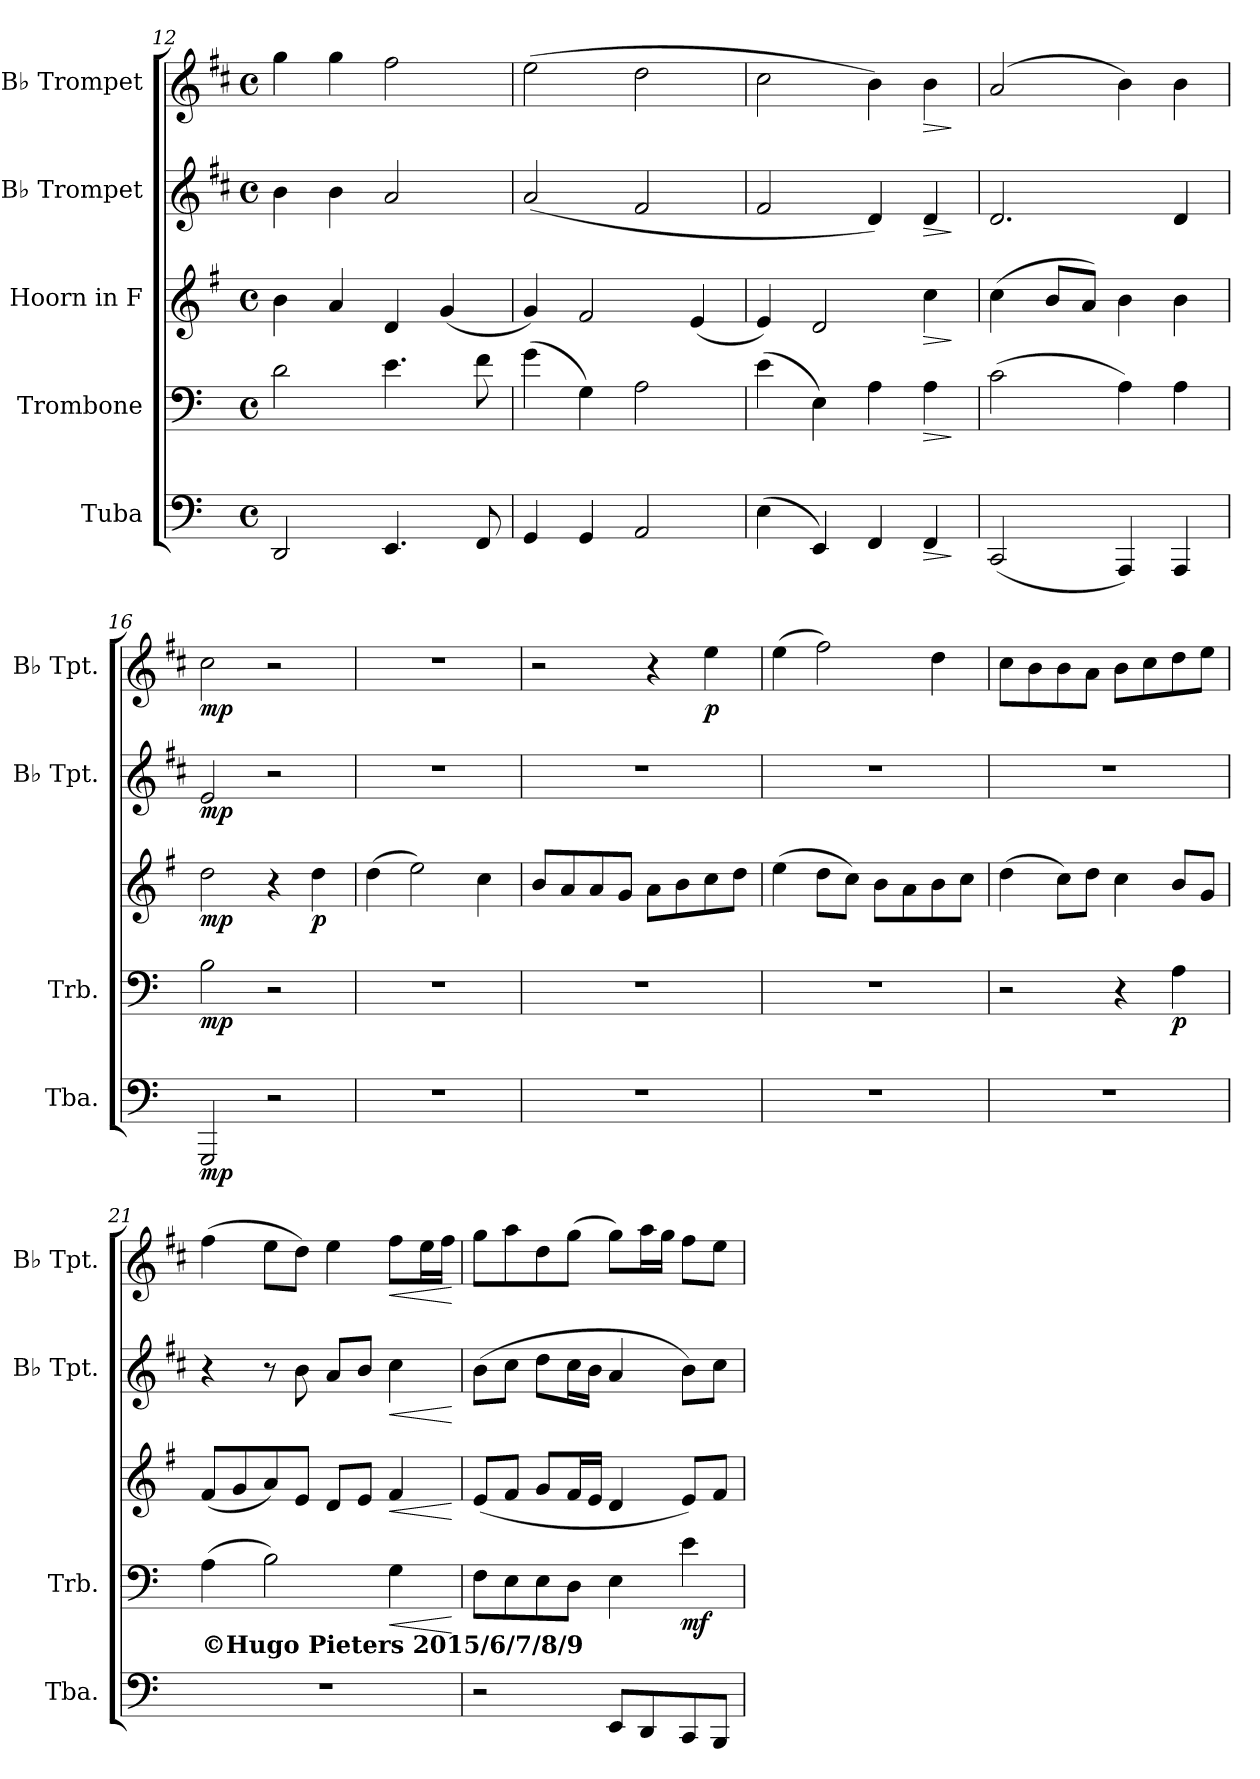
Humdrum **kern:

**kern	**dynam	**kern	**dynam	**kern	**dynam	**kern	**dynam	**kern	**dynam
*part5	*part5	*part4	*part4	*part3	*part3	*part2	*part2	*part1	*part1
*staff5	*staff5	*staff4	*staff4	*staff3	*staff3	*staff2	*staff2	*staff1	*staff1
*I"Tuba	*	*I"Trombone	*	*I"Hoorn in F	*	*I"B♭ Trompet	*	*I"B♭ Trompet	*
*I'Tba.	*	*I'Trb.	*	*	*	*I'B♭ Tpt.	*	*I'B♭ Tpt.	*
*clefF4	*	*clefF4	*	*clefG2	*	*clefG2	*	*clefG2	*
*	*	*	*	*ITrd4c7	*	*ITrd1c2	*	*ITrd1c2	*
*k[]	*	*k[]	*	*k[]	*	*k[]	*	*k[]	*
*M4/4	*	*M4/4	*	*M4/4	*	*M4/4	*	*M4/4	*
*met(c)	*	*met(c)	*	*met(c)	*	*met(c)	*	*met(c)	*
=12	=12	=12	=12	=12	=12	=12	=12	=12	=12
2DD/	.	2d\	.	4e\	.	4a\	.	4ff\	.
.	.	.	.	4d/	.	4a\	.	4ff\	.
4.EE/	.	4.e\	.	4G/	.	2g/	.	2ee\	.
.	.	.	.	(4c/	.	.	.	.	.
8FF/	.	8f\	.	.	.	.	.	.	.
=13	=13	=13	=13	=13	=13	=13	=13	=13	=13
4GG/	.	(4g\	.	4c/)	.	(2g/	.	(2dd\	.
4GG/	.	4G\)	.	2B/	.	.	.	.	.
2AA/	.	2A\	.	.	.	2e/	.	2cc\	.
.	.	.	.	(4A/	.	.	.	.	.
=14	=14	=14	=14	=14	=14	=14	=14	=14	=14
(4E\	.	(4e\	.	4A/)	.	2e/	.	2b\	.
4EE/)	.	4E\)	.	2G/	.	.	.	.	.
4FF/	.	4A\	.	.	.	4c/)	.	4a\)	.
!	!LO:HP:b	!	!LO:HP:b	!	!LO:HP:b	!	!LO:HP:b	!	!LO:HP:b
4FF/	>	4A\	>	4f\	>	4c/	>	4a\	>
.	]	.	]	.	]	.	]	.	]
=15	=15	=15	=15	=15	=15	=15	=15	=15	=15
(2CC/	.	(2c\	.	(4f\	.	2.c/	.	(2g/	.
.	.	.	.	8e/L	.	.	.	.	.
.	.	.	.	8d/J)	.	.	.	.	.
4AAA/)	.	4A\)	.	4e\	.	.	.	4a\)	.
4AAA/	.	4A\	.	4e\	.	4c/	.	4a\	.
=16	=16	=16	=16	=16	=16	=16	=16	=16	=16
!	!LO:DY:b	!	!LO:DY:b	!	!LO:DY:b	!	!LO:DY:b	!	!LO:DY:b
2GGG/	mp	2B\	mp	2g\	mp	2d/	mp	2b\	mp
2r	.	2r	.	4r	.	2r	.	2r	.
!	!	!	!	!	!LO:DY:b	!	!	!	!
.	.	.	.	4g\	p	.	.	.	.
!!LO:PB:g=z
=17	=17	=17	=17	=17	=17	=17	=17	=17	=17
1r	.	1r	.	(4g\	.	1r	.	1r	.
.	.	.	.	2a\)	.	.	.	.	.
.	.	.	.	4f\	.	.	.	.	.
=18	=18	=18	=18	=18	=18	=18	=18	=18	=18
1r	.	1r	.	8e/L	.	1r	.	2r	.
.	.	.	.	8d/	.	.	.	.	.
.	.	.	.	8d/	.	.	.	.	.
.	.	.	.	8c/J	.	.	.	.	.
.	.	.	.	8d\L	.	.	.	4r	.
.	.	.	.	8e\	.	.	.	.	.
!	!	!	!	!	!	!	!	!	!LO:DY:b
.	.	.	.	8f\	.	.	.	4dd\	p
.	.	.	.	8g\J	.	.	.	.	.
=19	=19	=19	=19	=19	=19	=19	=19	=19	=19
1r	.	1r	.	(4a\	.	1r	.	(4dd\	.
.	.	.	.	8g\L	.	.	.	2ee\)	.
.	.	.	.	8f\J)	.	.	.	.	.
.	.	.	.	8e\L	.	.	.	.	.
.	.	.	.	8d\	.	.	.	.	.
.	.	.	.	8e\	.	.	.	4cc\	.
.	.	.	.	8f\J	.	.	.	.	.
=20	=20	=20	=20	=20	=20	=20	=20	=20	=20
1r	.	2r	.	(4g\	.	1r	.	8b\L	.
.	.	.	.	.	.	.	.	8a\	.
.	.	.	.	8f\L)	.	.	.	8a\	.
.	.	.	.	8g\J	.	.	.	8g\J	.
.	.	4r	.	4f\	.	.	.	8a\L	.
.	.	.	.	.	.	.	.	8b\	.
!	!	!	!LO:DY:b	!	!	!	!	!	!
.	.	4A\	p	8e/L	.	.	.	8cc\	.
.	.	.	.	8c/J	.	.	.	8dd\J	.
!!LO:LB:g=z
=21	=21	=21	=21	=21	=21	=21	=21	=21	=21
!	!	!LO:TX:b:B:t=©Hugo Pieters 2015/6/7/8/9	!	!	!	!	!	!	!
1r	.	(4A\	.	(8B/L	.	4r	.	(4ee\	.
.	.	.	.	8c/	.	.	.	.	.
.	.	2B\)	.	8d/)	.	8r	.	8dd\L	.
.	.	.	.	8A/J	.	8a\	.	8cc\J)	.
.	.	.	.	8G/L	.	8g/L	.	4dd\	.
.	.	.	.	8A/J	.	8a/J	.	.	.
!	!	!	!LO:HP:b	!	!LO:HP:b	!	!LO:HP:b	!	!LO:HP:b
.	.	4G\	<	4B/	<	4b\	<	8ee\L	<
.	.	.	.	.	.	.	.	16dd\L	.
.	.	.	.	.	.	.	.	16ee\JJ	.
.	.	.	[	.	[	.	[	.	[
=22	=22	=22	=22	=22	=22	=22	=22	=22	=22
2r	.	8F\L	.	(8A/L	.	(8a\L	.	8ff\L	.
.	.	8E\	.	8B/J	.	8b\J	.	8gg\	.
.	.	8E\	.	8c/L	.	8cc\L	.	8cc\	.
.	.	8D\J	.	16B/L	.	16b\L	.	(8ff\J	.
.	.	.	.	16A/JJ	.	16a\JJ	.	.	.
8EE/L	.	4E\	.	4G/	.	4g/	.	8ff\L)	.
8DD/	.	.	.	.	.	.	.	16gg\L	.
.	.	.	.	.	.	.	.	16ff\JJ	.
!	!	!	!LO:DY:b	!	!	!	!	!	!
8CC/	.	4e\	mf	8A/L)	.	8a\L)	.	8ee\L	.
8BBB/J	.	.	.	8B/J	.	8b\J	.	8dd\J	.
=	=	=	=	=	=	=	=	=	=
*-	*-	*-	*-	*-	*-	*-	*-	*-	*-
